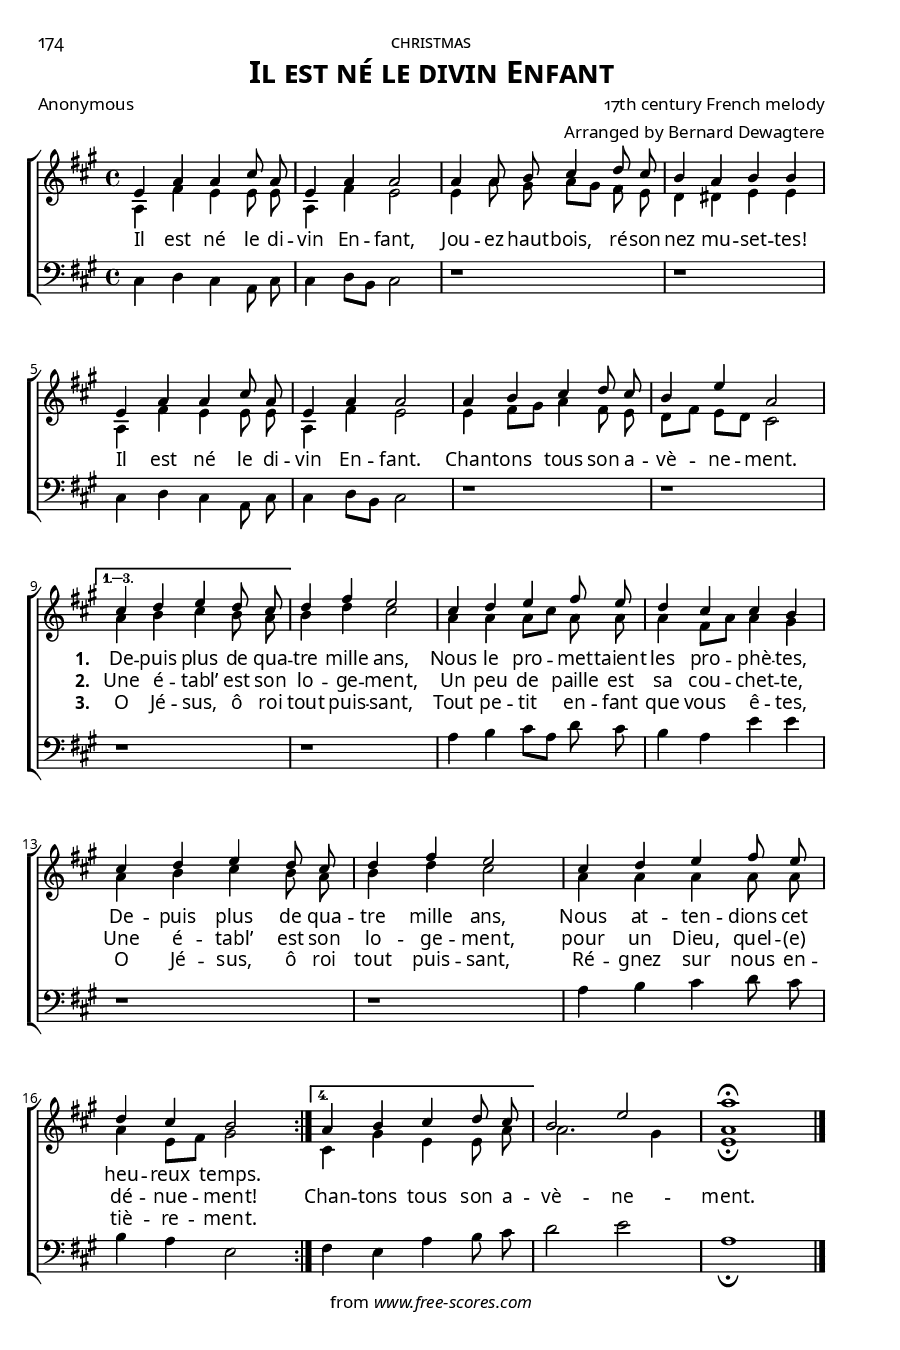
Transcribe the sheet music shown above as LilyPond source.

\version "2.14.2"
\include "../util.ly"
\header {
  title = \markup{\override #'(font-name . "Garamond Premier Pro Semibold"){ \abs-fontsize #15 \smallCapsOldStyle"Il est né le divin Enfant"}}
  poet = \markup\oldStyleNum"Anonymous"
  composer = \markup\oldStyleNum"17th century French melody"
  arranger = \markup\oldStyleNum"Arranged by Bernard Dewagtere"
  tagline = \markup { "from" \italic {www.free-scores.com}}
}
\paper {
  %print-all-headers = ##t
  paper-height = 9\in
  paper-width = 6\in
  indent = 0\in
  %system-system-spacing = #'((basic-distance . 10) (padding . 0))
  %system-system-spacing =
  %  #'((basic-distance . 0)
  %     (minimum-distance . 0)
  %     (padding . -0.35)
  %     (stretchability . 100))
  ragged-last-bottom = ##f
  ragged-bottom = ##f
  two-sided = ##t
  inner-margin = 0.5\in
  outer-margin = 0.25\in
  top-margin = 0.25\in
  bottom-margin = 0.25\in
  first-page-number = #174
  print-first-page-number = ##t
  headerLine = \markup{\override #'(font-name . "Garamond Premier Pro") \smallCapsOldStyle"christmas"}
  oddHeaderMarkup = \markup\fill-line{
     \override #'(font-name . "Garamond Premier Pro")\abs-fontsize #8.5
     \combine 
        \fill-line{"" \on-the-fly #print-page-number-check-first
        \oldStylePageNum""
        }
        \fill-line{\headerLine}
  }
  evenHeaderMarkup = \markup {
     \override #'(font-name . "Garamond Premier Pro")\abs-fontsize #8.5
     \combine
        \on-the-fly #print-page-number-check-first
        \oldStylePageNum""
        \fill-line{\headerLine}
  }
}
#(set-global-staff-size 15) \paper{ #(define fonts (make-pango-font-tree "GoudyOlSt BT" "Garamond Premier Pro" "Garamond Premier Pro" (/ 15 20))) }
global = {
  \key a \major
  \time 4/4
  \autoBeamOff
  \set Score.voltaSpannerDuration = #(ly:make-moment 4 4)
}

sopMusic = \relative c' {
  \repeat volta 4 {
    e4 a a cis8 a |
    e4 a a2 |
    a4 a8 b cis4 d8 cis |
    b4 a b b |
    e, a a cis8 a |
    e4 a a2 |
    
    a4 b cis d8 cis |
    b4 e a,2 |
  }
  \alternative {
    {
      cis4 d e d8 cis |
      d4 fis e2 |
      cis4 d e fis8 e |
      d4 cis cis b |
      
      cis d e d8 cis |
      d4 fis e2 |
      cis4 d e fis8 e |
      d4 cis b2 |
    }
    {
      a4 b cis d8 cis |
      b2 e |
      a1\fermata \bar "|."
    }
  }
}
sopWords = \lyricmode {
  
}

altoMusic = \relative c' {
  a4 fis' e e8 e |
  a,4 fis' e2 |
  e4 a8 gis a[ gis] fis e |
  d4 dis e e |
  a, fis' e e8 e |
  a,4 fis' e2 |
  
  e4 fis8[ gis] a4 fis8 e |
  d[ fis] e[ d] cis2 |
  a'4 b cis b8 a |
  b4 d cis2 |
  a4 a a8[ cis] a a |
  a4 fis8[ a] a4 gis |
  
  a b cis b8 a |
  b4 d cis2 |
  a4 a a a8 a |
  a4 e8[ fis] gis2 |
  cis,4 gis' e e8 a |
  a2. gis4 | <e a>1\fermata \bar "|."
}
altoWords = \lyricmode {
  Il est né le di -- vin En -- fant,
  Jou -- ez haut -- bois, ré -- son -- nez mu -- set -- tes!
  Il est né le di -- vin En -- fant.
  Chan -- tons tous son a -- vè -- ne -- ment.
  \break
  \dropLyricsV
  \set stanza = #"1. "
  De -- puis plus de qua -- tre mille ans,
  Nous le pro -- met -- taient les pro -- phè -- tes,
  De -- puis plus de qua -- tre mille ans,
  Nous at -- ten -- dions cet heu -- reux temps.

}
altoWordsII = \lyricmode {
  \dropLyricsV
  \repeat unfold 34 ""
  \set stanza = #"2. "
  Une é -- tabl’ est son lo -- ge -- ment,
  Un peu de paille est sa cou -- chet -- te,
  Une é -- tabl’ est son lo -- ge -- ment,
  pour un Dieu, quel -- "(e)" dé -- nue -- ment!
  
  
  Chan -- tons tous son a -- vè -- ne -- ment.
}
altoWordsIII = \lyricmode {
  \dropLyricsV
  \repeat unfold 34 ""
  \set stanza = #"3. "
  O Jé -- sus, ô roi tout puis -- sant,
  Tout pe -- tit en -- fant que vous ê -- tes,
  O Jé -- sus, ô roi tout puis -- sant,
  Ré -- gnez sur nous en -- tiè -- re -- ment.
}
altoWordsIV = \lyricmode {
}

tenorMusic = \relative c' {
  
}
tenorWords = \lyricmode {

}

bassMusic = \relative c {
  cis4 d cis a8 cis |
  cis4 d8[ b] cis2 |
  d1\rest |
  d\rest |
  cis4 d cis a8 cis |
  cis4 d8[ b] cis2 |
  
  d1\rest |
  d\rest |
  d\rest |
  d\rest |
  a'4 b cis8[ a] d cis |
  b4 a e' e |
  
  d,1\rest |
  d\rest |
  a'4 b cis d8 cis |
  b4 a e2 |
  fis4 e a b8 cis |
  d2 e |
  a,1\fermata \bar "|."
}
bassWords = \lyricmode {

}

\score {
  <<
   \new ChoirStaff <<
    \new Staff = women <<
      \new Voice = "sopranos" { \voiceOne << \global \sopMusic >> }
      \new Voice = "altos" { \voiceTwo << \global \altoMusic >> }
    >>
    \new Lyrics \with { alignAboveContext = #"women" \override VerticalAxisGroup #'nonstaff-relatedstaff-spacing = #'((basic-distance . 1))} \lyricsto "sopranos" \sopWords
    \new Lyrics = "altosIV"  \with { alignBelowContext = #"women" } \lyricsto "sopranos" \altoWordsIV
    \new Lyrics = "altosIII"  \with { alignBelowContext = #"women" } \lyricsto "sopranos" \altoWordsIII
    \new Lyrics = "altosII"  \with { alignBelowContext = #"women" } \lyricsto "sopranos" \altoWordsII
    \new Lyrics = "altos"  \with { alignBelowContext = #"women" } \lyricsto "sopranos" \altoWords
   \new Staff = men <<
      \clef bass
      \new Voice = "tenors" { \voiceOne << \global \tenorMusic >> }
      \new Voice = "basses" { \voiceTwo << \global \bassMusic >> }
    >>
    \new Lyrics \with { alignAboveContext = #"men" \override VerticalAxisGroup #'nonstaff-relatedstaff-spacing = #'((basic-distance . 1)) } \lyricsto "tenors" \tenorWords
    \new Lyrics \with { alignBelowContext = #"men" \override VerticalAxisGroup #'nonstaff-relatedstaff-spacing = #'((basic-distance . 1)) } \lyricsto "basses" \bassWords
  >>
%    \new PianoStaff << \new Staff { \new Voice { \pianoRH } } \new Staff { \clef "bass" \pianoLH } >>
  >>
  \layout {
    \context {
      \Score
      %\override SpacingSpanner #'base-shortest-duration = #(ly:make-moment 1 8)
      %\override SpacingSpanner #'common-shortest-duration = #(ly:make-moment 1 4)
    }
    \context {
      % Remove all empty staves
      % \Staff \RemoveEmptyStaves \override VerticalAxisGroup #'remove-first = ##t
    }
  }
}
